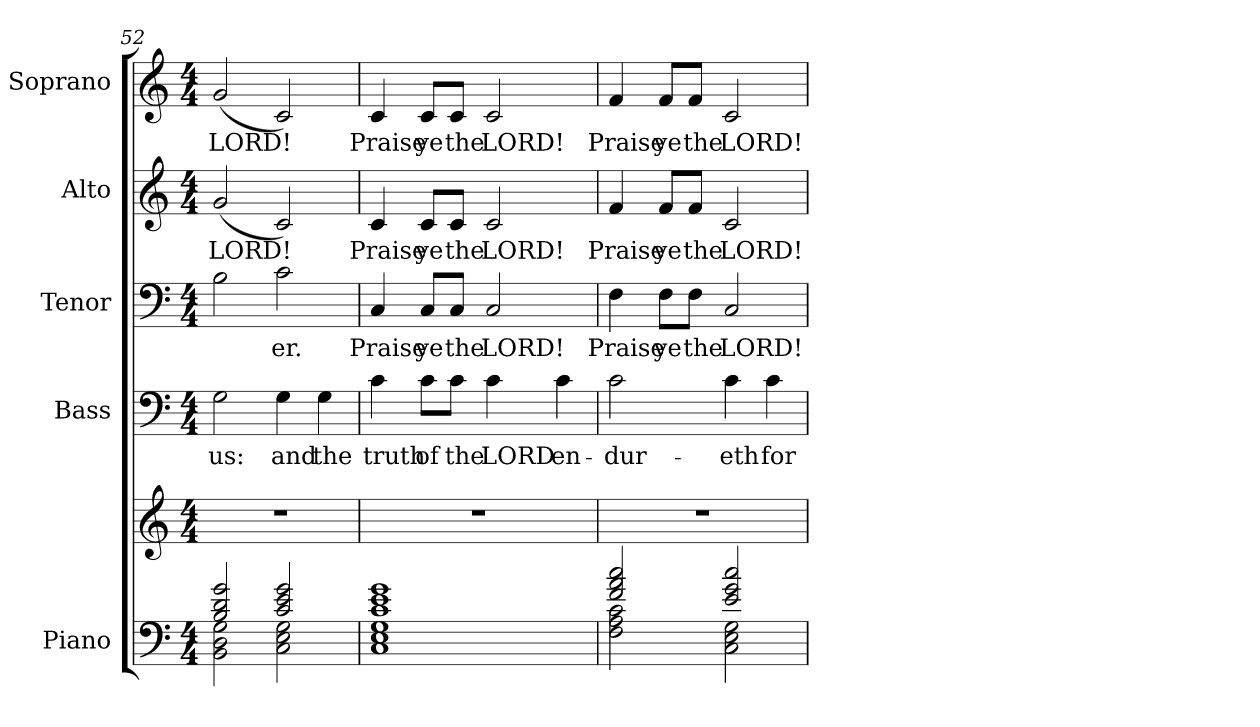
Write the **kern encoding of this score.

**kern	**kern	**kern	**text	**kern	**text	**kern	**text	**kern	**text
*part5	*part5	*part4	*part4	*part3	*part3	*part2	*part2	*part1	*part1
*staff6	*staff5	*staff4	*staff4	*staff3	*staff3	*staff2	*staff2	*staff1	*staff1
*I"Piano	*	*I"Bass	*	*I"Tenor	*	*I"Alto	*	*I"Soprano	*
*I'Pno.	*	*I'B.	*	*I'T.	*	*I'A.	*	*I'S.	*
*clefF4	*clefG2	*clefF4	*	*clefF4	*	*clefG2	*	*clefG2	*
*k[]	*k[]	*k[]	*	*k[]	*	*k[]	*	*k[]	*
*M4/4	*M4/4	*M4/4	*	*M4/4	*	*M4/4	*	*M4/4	*
=52	=52	=52	=52	=52	=52	=52	=52	=52	=52
*^	*	*	*	*	*	*	*	*	*
!	!	!	!	!LO:LY:b:color=#000000	!	!	!	!	!	!
!	!	!	!	!	!	!	!	!LO:LY:b:color=#000000	!	!
!	!	!	!	!	!	!	!	!	!	!LO:LY:b:color=#000000
2Bi/ 2di 2gi	2BBi\ 2Di 2Gi	1r	2Gi\	us:	2Bi\	.	(2gi/	LORD!	(2gi/	LORD!
!	!	!	!	!LO:LY:b:color=#000000	!	!	!	!	!	!
!	!	!	!	!	!	!LO:LY:b:color=#000000	!	!	!	!
2ci/ 2ei 2gi	2Ci\ 2Ei 2Gi	.	4Gi\	and	2ci\	-er.	2ci/)	.	2ci/)	.
!	!	!	!	!LO:LY:b:color=#000000	!	!	!	!	!	!
.	.	.	4Gi\	the	.	.	.	.	.	.
!!LO:PB:g=z
=53	=53	=53	=53	=53	=53	=53	=53	=53	=53	=53
!	!	!	!	!LO:LY:b:color=#000000	!	!	!	!	!	!
!	!	!	!	!	!	!LO:LY:b:color=#000000	!	!	!	!
!	!	!	!	!	!	!	!	!LO:LY:b:color=#000000	!	!
!	!	!	!	!	!	!	!	!	!	!LO:LY:b:color=#000000
1ci 1ei 1gi	1Ci 1Ei 1Gi	1r	4ci\	truth	4Ci/	Praise	4ci/	Praise	4ci/	Praise
!	!	!	!	!LO:LY:b:color=#000000	!	!	!	!	!	!
!	!	!	!	!	!	!LO:LY:b:color=#000000	!	!	!	!
!	!	!	!	!	!	!	!	!LO:LY:b:color=#000000	!	!
!	!	!	!	!	!	!	!	!	!	!LO:LY:b:color=#000000
.	.	.	8ci\L	of	8Ci/L	ye	8ci/L	ye	8ci/L	ye
!	!	!	!	!LO:LY:b:color=#000000	!	!	!	!	!	!
!	!	!	!	!	!	!LO:LY:b:color=#000000	!	!	!	!
!	!	!	!	!	!	!	!	!LO:LY:b:color=#000000	!	!
!	!	!	!	!	!	!	!	!	!	!LO:LY:b:color=#000000
.	.	.	8ci\J	the	8Ci/J	the	8ci/J	the	8ci/J	the
!	!	!	!	!LO:LY:b:color=#000000	!	!	!	!	!	!
!	!	!	!	!	!	!LO:LY:b:color=#000000	!	!	!	!
!	!	!	!	!	!	!	!	!LO:LY:b:color=#000000	!	!
!	!	!	!	!	!	!	!	!	!	!LO:LY:b:color=#000000
.	.	.	4ci\	LORD	2Ci/	LORD!	2ci/	LORD!	2ci/	LORD!
!	!	!	!	!LO:LY:b:color=#000000	!	!	!	!	!	!
.	.	.	4ci\	en-	.	.	.	.	.	.
=54	=54	=54	=54	=54	=54	=54	=54	=54	=54	=54
!	!	!	!	!LO:LY:b:color=#000000	!	!	!	!	!	!
!	!	!	!	!	!	!LO:LY:b:color=#000000	!	!	!	!
!	!	!	!	!	!	!	!	!LO:LY:b:color=#000000	!	!
!	!	!	!	!	!	!	!	!	!	!LO:LY:b:color=#000000
2fi/ 2ai 2cci	2Fi\ 2Ai 2ci	1r	2ci\	-dur-	4Fi\	Praise	4fi/	Praise	4fi/	Praise
!	!	!	!	!	!	!LO:LY:b:color=#000000	!	!	!	!
!	!	!	!	!	!	!	!	!LO:LY:b:color=#000000	!	!
!	!	!	!	!	!	!	!	!	!	!LO:LY:b:color=#000000
.	.	.	.	.	8Fi\L	ye	8fi/L	ye	8fi/L	ye
!	!	!	!	!	!	!LO:LY:b:color=#000000	!	!	!	!
!	!	!	!	!	!	!	!	!LO:LY:b:color=#000000	!	!
!	!	!	!	!	!	!	!	!	!	!LO:LY:b:color=#000000
.	.	.	.	.	8Fi\J	the	8fi/J	the	8fi/J	the
!	!	!	!	!LO:LY:b:color=#000000	!	!	!	!	!	!
!	!	!	!	!	!	!LO:LY:b:color=#000000	!	!	!	!
!	!	!	!	!	!	!	!	!LO:LY:b:color=#000000	!	!
!	!	!	!	!	!	!	!	!	!	!LO:LY:b:color=#000000
2ei/ 2gi 2cci	2Ci\ 2Ei 2Gi	.	4ci\	-eth	2Ci/	LORD!	2ci/	LORD!	2ci/	LORD!
!	!	!	!	!LO:LY:b:color=#000000	!	!	!	!	!	!
.	.	.	4ci\	for	.	.	.	.	.	.
*v	*v	*	*	*	*	*	*	*	*	*
=	=	=	=	=	=	=	=	=	=
*-	*-	*-	*-	*-	*-	*-	*-	*-	*-
